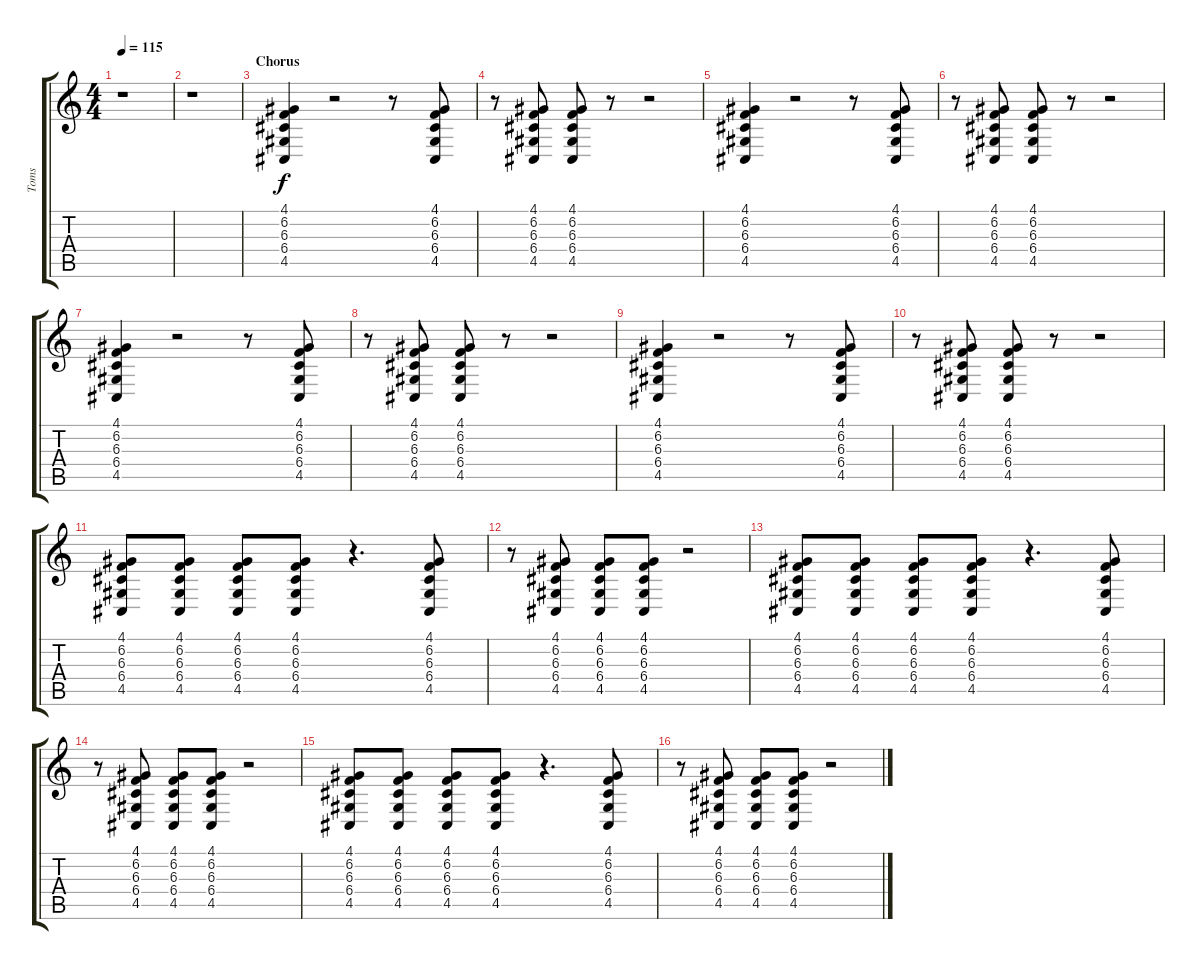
\track ("Toms" "Toms") {instrument taikodrum}
\staff {score tabs}
\tuning (E4 B3 G3 D3 A2 E2) {hide}
\ts (4 4)
\tempo 115
\clef g2
\ks c
r.1{dy f} |
r.1 |
\section ("" "Chorus")
(4.1 6.2 6.3 6.4 4.5).4 r.2 r.8 (4.1 6.2 6.3 6.4 4.5).8 |
r.8 (4.1 6.2 6.3 6.4 4.5).8 (4.1 6.2 6.3 6.4 4.5).8 r.8 r.2 |
(4.1 6.2 6.3 6.4 4.5).4 r.2 r.8 (4.1 6.2 6.3 6.4 4.5).8 |
r.8 (4.1 6.2 6.3 6.4 4.5).8 (4.1 6.2 6.3 6.4 4.5).8 r.8 r.2 |
(4.1 6.2 6.3 6.4 4.5).4 r.2 r.8 (4.1 6.2 6.3 6.4 4.5).8 |
r.8 (4.1 6.2 6.3 6.4 4.5).8 (4.1 6.2 6.3 6.4 4.5).8 r.8 r.2 |
(4.1 6.2 6.3 6.4 4.5).4 r.2 r.8 (4.1 6.2 6.3 6.4 4.5).8 |
r.8 (4.1 6.2 6.3 6.4 4.5).8 (4.1 6.2 6.3 6.4 4.5).8 r.8 r.2 |
(4.1 6.2 6.3 6.4 4.5).8 (4.1 6.2 6.3 6.4 4.5).8 (4.1 6.2 6.3 6.4 4.5).8 (4.1 6.2 6.3 6.4 4.5).8 r.4{d} (4.1 6.2 6.3 6.4 4.5).8 |
r.8 (4.1 6.2 6.3 6.4 4.5).8 (4.1 6.2 6.3 6.4 4.5).8 (4.1 6.2 6.3 6.4 4.5).8 r.2 |
(4.1 6.2 6.3 6.4 4.5).8 (4.1 6.2 6.3 6.4 4.5).8 (4.1 6.2 6.3 6.4 4.5).8 (4.1 6.2 6.3 6.4 4.5).8 r.4{d} (4.1 6.2 6.3 6.4 4.5).8 |
r.8 (4.1 6.2 6.3 6.4 4.5).8 (4.1 6.2 6.3 6.4 4.5).8 (4.1 6.2 6.3 6.4 4.5).8 r.2 |
(4.1 6.2 6.3 6.4 4.5).8 (4.1 6.2 6.3 6.4 4.5).8 (4.1 6.2 6.3 6.4 4.5).8 (4.1 6.2 6.3 6.4 4.5).8 r.4{d} (4.1 6.2 6.3 6.4 4.5).8 |
r.8 (4.1 6.2 6.3 6.4 4.5).8 (4.1 6.2 6.3 6.4 4.5).8 (4.1 6.2 6.3 6.4 4.5).8 r.2
